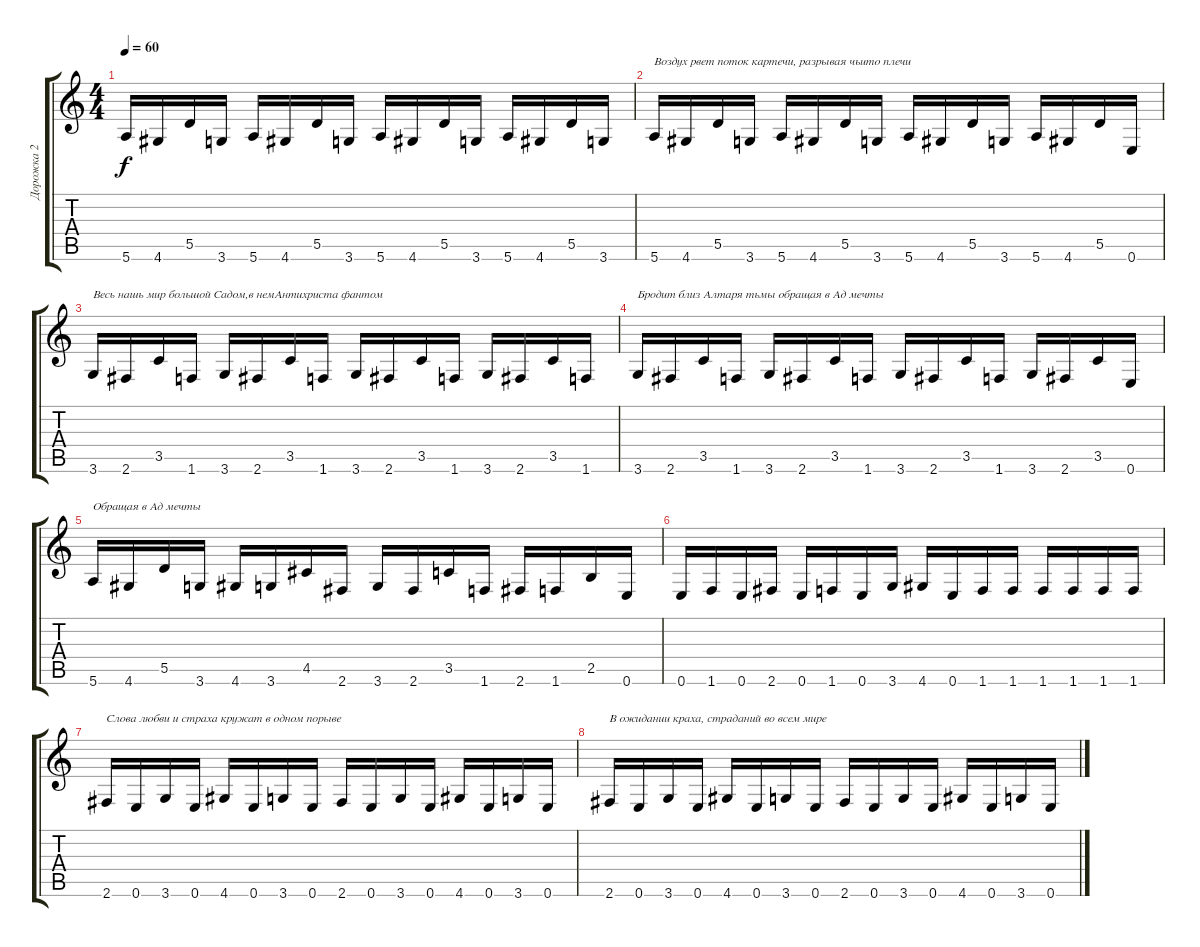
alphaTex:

\track ("Дорожка 2" "Дорожка 2") {instrument overdrivenguitar}
\staff {score tabs}
\tuning (E4 B3 G3 D3 A2 E2) {hide}
\ts (4 4)
\tempo 60
\clef g2
\ks c
5.6.16{dy f} 4.6.16 5.5.16 3.6.16 5.6.16 4.6.16 5.5.16 3.6.16 5.6.16 4.6.16 5.5.16 3.6.16 5.6.16 4.6.16 5.5.16 3.6.16 |
5.6.16{txt "Воздух рвет поток картечи, разрывая чьито плечи"} 4.6.16 5.5.16 3.6.16 5.6.16 4.6.16 5.5.16 3.6.16 5.6.16 4.6.16 5.5.16 3.6.16 5.6.16 4.6.16 5.5.16 0.6.16 |
3.6.16{txt "Весь нашь мир большой Садом,в немАнтихриста фантом"} 2.6.16 3.5.16 1.6.16 3.6.16 2.6.16 3.5.16 1.6.16 3.6.16 2.6.16 3.5.16 1.6.16 3.6.16 2.6.16 3.5.16 1.6.16 |
3.6.16{txt "Бродит близ Алтаря тьмы обращая в Ад мечты"} 2.6.16 3.5.16 1.6.16 3.6.16 2.6.16 3.5.16 1.6.16 3.6.16 2.6.16 3.5.16 1.6.16 3.6.16 2.6.16 3.5.16 0.6.16 |
5.6.16{txt "Обращая в Ад мечты"} 4.6.16 5.5.16 3.6.16 4.6.16 3.6.16 4.5.16 2.6.16 3.6.16 2.6.16 3.5.16 1.6.16 2.6.16 1.6.16 2.5.16 0.6.16 |
0.6.16 1.6.16 0.6.16 2.6.16 0.6.16 1.6.16 0.6.16 3.6.16 4.6.16 0.6.16 1.6.16 1.6.16 1.6.16 1.6.16 1.6.16 1.6.16 |
2.6.16{txt "Слова любви и страха кружат в одном порыве"} 0.6.16 3.6.16 0.6.16 4.6.16 0.6.16 3.6.16 0.6.16 2.6.16 0.6.16 3.6.16 0.6.16 4.6.16 0.6.16 3.6.16 0.6.16 |
2.6.16{txt "В ожидании краха, страданий во всем мире"} 0.6.16 3.6.16 0.6.16 4.6.16 0.6.16 3.6.16 0.6.16 2.6.16 0.6.16 3.6.16 0.6.16 4.6.16 0.6.16 3.6.16 0.6.16
